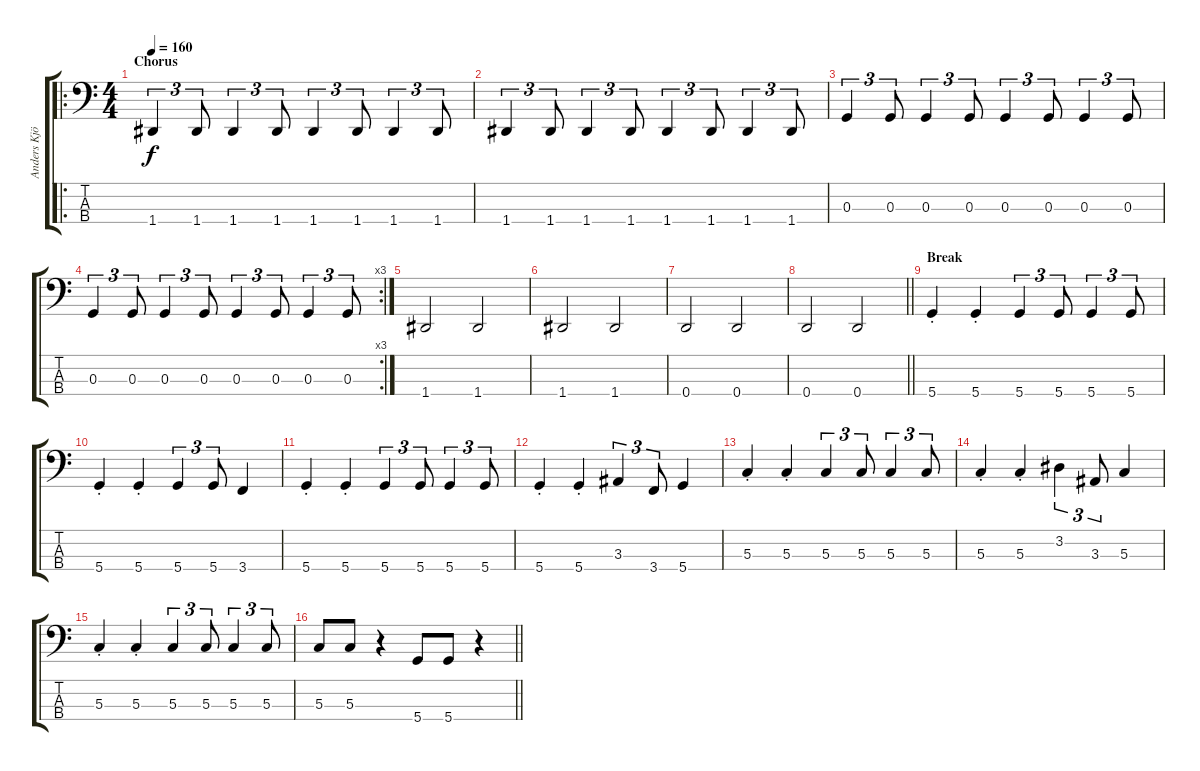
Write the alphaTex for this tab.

\track ("Anders Kjölholm" "Anders Kjö") {instrument electricbassfinger}
\staff {score tabs}
\tuning (F2 C2 G1 D1) {hide}
\ro
\ts (4 4)
\section ("" "Chorus")
\tempo 160
\clef f4
\ks c
1.4.4{tu (3 2) dy f} 1.4.8{tu (3 2)} 1.4.4{tu (3 2)} 1.4.8{tu (3 2)} 1.4.4{tu (3 2)} 1.4.8{tu (3 2)} 1.4.4{tu (3 2)} 1.4.8{tu (3 2)} |
1.4.4{tu (3 2)} 1.4.8{tu (3 2)} 1.4.4{tu (3 2)} 1.4.8{tu (3 2)} 1.4.4{tu (3 2)} 1.4.8{tu (3 2)} 1.4.4{tu (3 2)} 1.4.8{tu (3 2)} |
0.3.4{tu (3 2)} 0.3.8{tu (3 2)} 0.3.4{tu (3 2)} 0.3.8{tu (3 2)} 0.3.4{tu (3 2)} 0.3.8{tu (3 2)} 0.3.4{tu (3 2)} 0.3.8{tu (3 2)} |
\rc 3
0.3.4{tu (3 2)} 0.3.8{tu (3 2)} 0.3.4{tu (3 2)} 0.3.8{tu (3 2)} 0.3.4{tu (3 2)} 0.3.8{tu (3 2)} 0.3.4{tu (3 2)} 0.3.8{tu (3 2)} |
1.4.2 1.4.2 |
1.4.2 1.4.2 |
0.4.2 0.4.2 |
\barLineRight lightlight
0.4.2 0.4.2 |
\section ("" "Break")
5.4{st}.4 5.4{st}.4 5.4.4{tu (3 2)} 5.4.8{tu (3 2)} 5.4.4{tu (3 2)} 5.4.8{tu (3 2)} |
5.4{st}.4 5.4{st}.4 5.4.4{tu (3 2)} 5.4.8{tu (3 2)} 3.4.4 |
5.4{st}.4 5.4{st}.4 5.4.4{tu (3 2)} 5.4.8{tu (3 2)} 5.4.4{tu (3 2)} 5.4.8{tu (3 2)} |
5.4{st}.4 5.4{st}.4 3.3.4{tu (3 2)} 3.4.8{tu (3 2)} 5.4.4 |
5.3{st}.4 5.3{st}.4 5.3.4{tu (3 2)} 5.3.8{tu (3 2)} 5.3.4{tu (3 2)} 5.3.8{tu (3 2)} |
5.3{st}.4 5.3{st}.4 3.2.4{tu (3 2)} 3.3.8{tu (3 2)} 5.3.4 |
5.3{st}.4 5.3{st}.4 5.3.4{tu (3 2)} 5.3.8{tu (3 2)} 5.3.4{tu (3 2)} 5.3.8{tu (3 2)} |
\barLineRight lightlight
5.3.8 5.3.8 r.4 5.4.8 5.4.8 r.4
